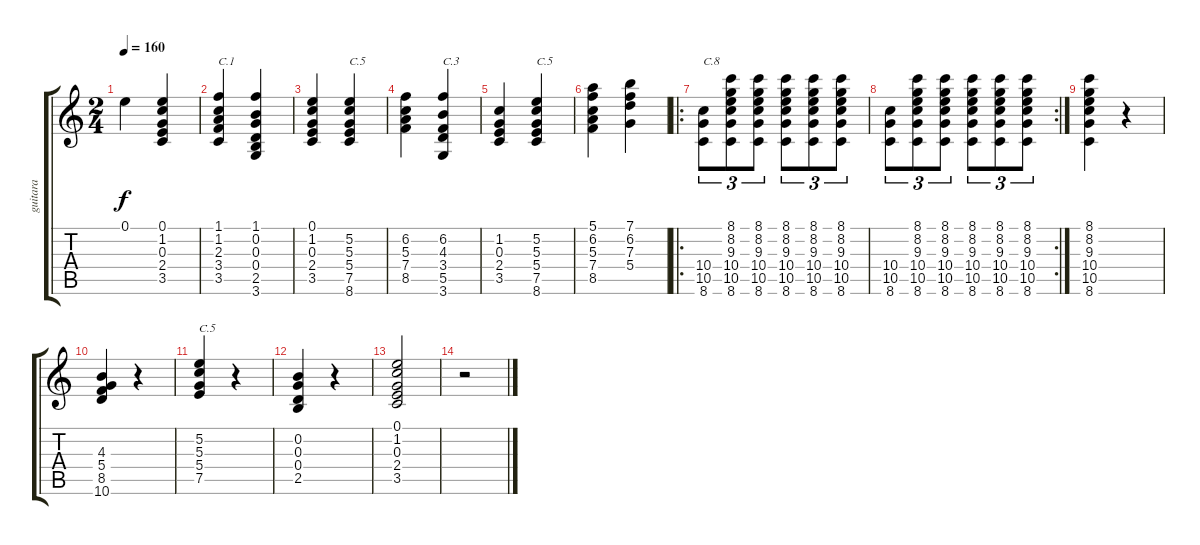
\track ("guitara " "guitara ") {instrument acousticguitarnylon}
\staff {score tabs}
\tuning (E4 B3 G3 D3 A2 E2) {hide}
\ts (2 4)
\tempo 160
\clef g2
\ks c
0.1.4{dy f} (0.1 1.2 0.3 2.4 3.5).4 |
(1.1 1.2 2.3 3.4 3.5).4{txt "C.1"} (1.1 0.2 0.3 0.4 2.5 3.6).4 |
(0.1 1.2 0.3 2.4 3.5).4 (5.2 5.3 5.4 7.5 8.6).4{txt "C.5"} |
(6.2 5.3 7.4 8.5).4 (6.2 4.3 3.4 5.5 3.6).4{txt "C.3"} |
(1.2 0.3 2.4 3.5).4 (5.2 5.3 5.4 7.5 8.6).4{txt "C.5"} |
(5.1 6.2 5.3 7.4 8.5).4 (7.1 6.2 7.3 5.4).4 |
\ro
(10.4 10.5 8.6).8{tu (3 2) txt "C.8"} (8.1 8.2 9.3 10.4 10.5 8.6).8{tu (3 2)} (8.1 8.2 9.3 10.4 10.5 8.6).8{tu (3 2)} (8.1 8.2 9.3 10.4 10.5 8.6).8{tu (3 2)} (8.1 8.2 9.3 10.4 10.5 8.6).8{tu (3 2)} (8.1 8.2 9.3 10.4 10.5 8.6).8{tu (3 2)} |
\rc 2
(10.4 10.5 8.6).8{tu (3 2)} (8.1 8.2 9.3 10.4 10.5 8.6).8{tu (3 2)} (8.1 8.2 9.3 10.4 10.5 8.6).8{tu (3 2)} (8.1 8.2 9.3 10.4 10.5 8.6).8{tu (3 2)} (8.1 8.2 9.3 10.4 10.5 8.6).8{tu (3 2)} (8.1 8.2 9.3 10.4 10.5 8.6).8{tu (3 2)} |
(8.1 8.2 9.3 10.4 10.5 8.6).4 r.4 |
(4.3 5.4 8.5 10.6).4 r.4 |
(5.2 5.3 5.4 7.5).4{txt "C.5"} r.4 |
(0.2 0.3 0.4 2.5).4 r.4 |
(0.1 1.2 0.3 2.4 3.5).2 |
r.2
